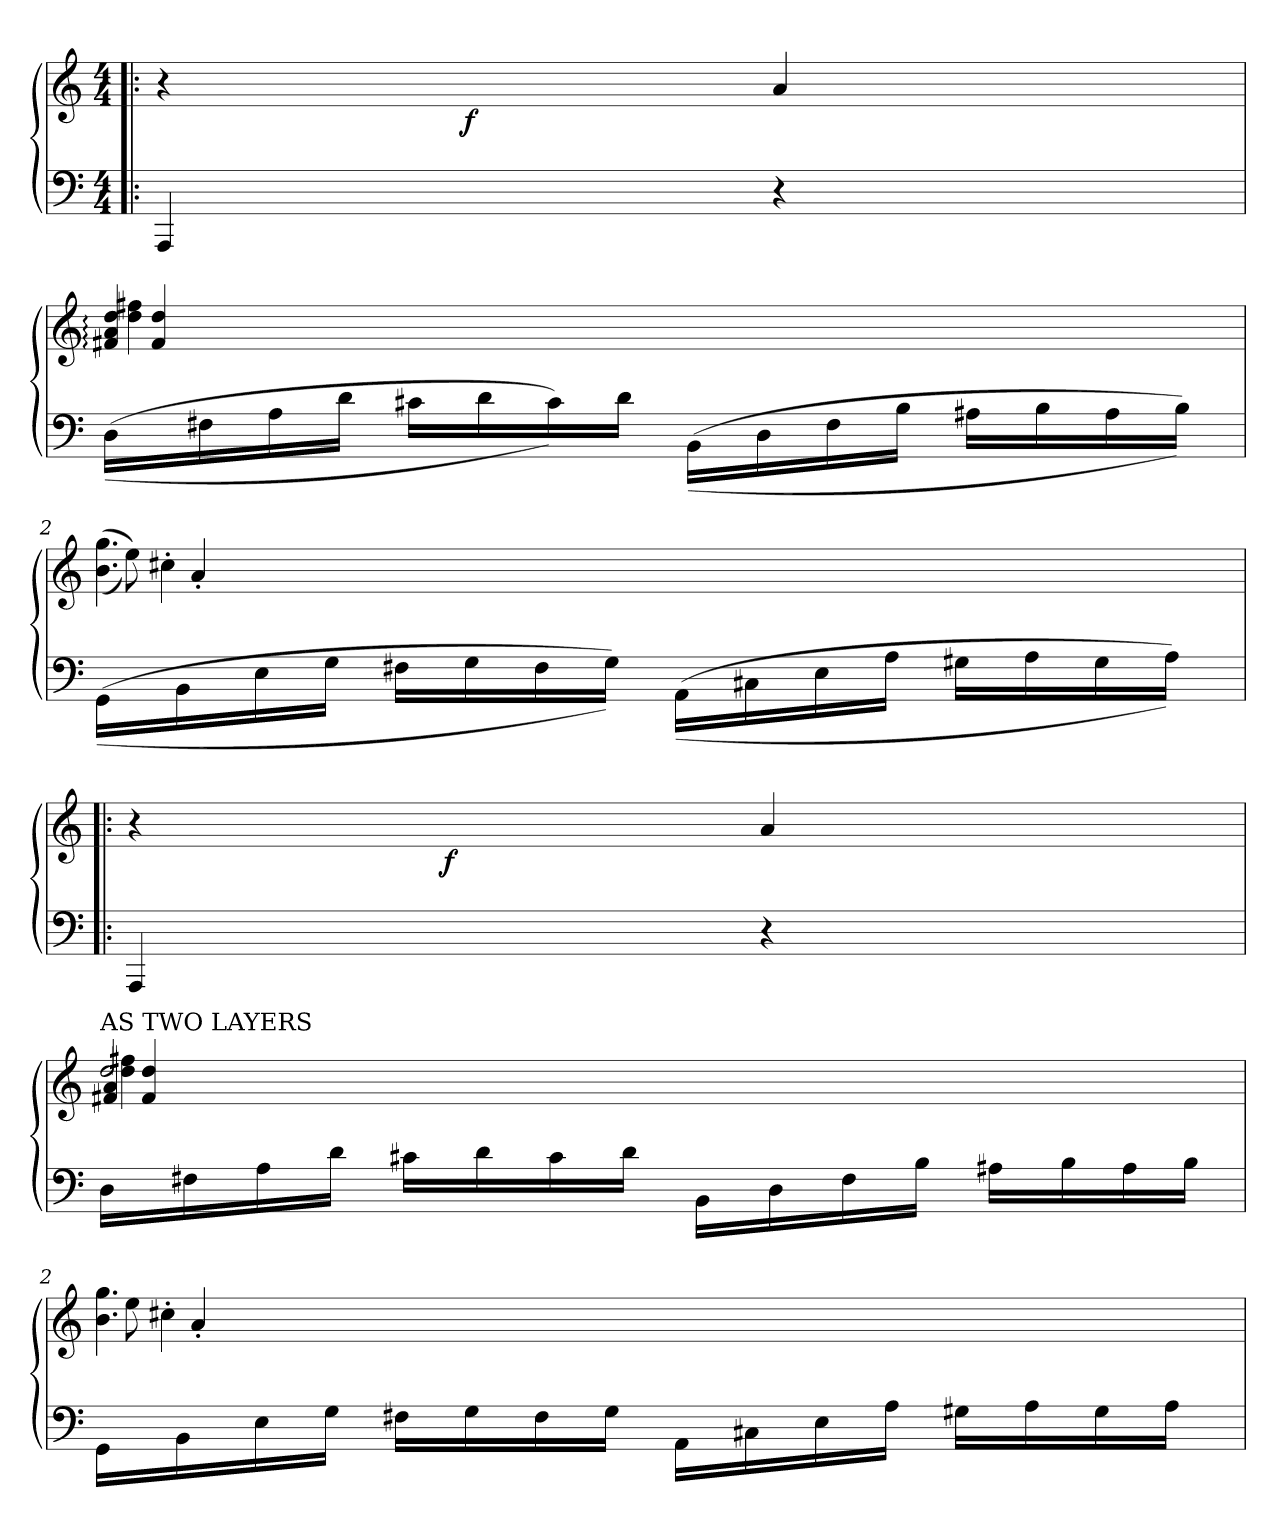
**kern	**kern	**dynam
*part1	*part1	*part1
*staff2	*staff1	*staff1/2
*clefF4	*clefG2	*
*M4/4	*M4/4	*
=!|:	=!|:	=!|:
*	*^	*
4AAA/	4r	8ryy	.
!	!	!	!LO:DY:b
.	.	4.ryy	f
4r	4a/	.	.
=1	=1	=1	=1
!	!LO:TX:a:t=AS SINGLE CHORD WITH\nDIFFERING NOTEHEADS	!	!
!LO:N:vis=16	!LO:N:vis=2	!	!
*	*v	*v	*
(>(>1D\LL	4dd:/ 4a:/ 4f#:/	.
.	4ff# 4dd	.
.	4dd/ 4f#/	.
.	1ryy	.
!LO:N:vis=16	!	!
1F#\	.	.
.	1ryy	.
!LO:N:vis=16	!	!
1A\	.	.
.	1ryy	.
!LO:N:vis=16	!	!
1d\JJ	.	.
.	1ryy	.
!LO:N:vis=16	!	!
1c#\LL	.	.
.	1ryy	.
!LO:N:vis=16	!	!
1d\	.	.
.	1ryy	.
!LO:N:vis=16	!	!
1c#\))	.	.
.	1ryy	.
!LO:N:vis=16	!	!
1d\JJ	.	.
.	1ryy	.
!LO:N:vis=16	!	!
(>(>1BB\LL	.	.
.	1ryy	.
!LO:N:vis=16	!	!
1D\	.	.
.	1ryy	.
!LO:N:vis=16	!	!
1F#\	.	.
.	1ryy	.
!LO:N:vis=16	!	!
1B\JJ	.	.
.	1ryy	.
!LO:N:vis=16	!	!
1A#X\LL	.	.
.	1ryy	.
!LO:N:vis=16	!	!
1B\	.	.
.	1ryy	.
!LO:N:vis=16	!	!
1A#\	.	.
.	1ryy	.
!LO:N:vis=16	!	!
1B\JJ))	.	.
.	4ryy	.
=2	=2	=2
!LO:N:vis=16	!	!
(>(>1GG\LL	(>(>4.gg\ 4.b\	.
!	!LO:N:vis=8	!
.	2ee\))	.
.	4cc#'\	.
!LO:N:vis=16	!	!
1BB\	.	.
.	4a'/	.
.	1ryy	.
!LO:N:vis=16	!	!
1E\	.	.
.	1ryy	.
!LO:N:vis=16	!	!
1G\JJ	.	.
.	1ryy	.
!LO:N:vis=16	!	!
1F#\LL	.	.
.	1ryy	.
!LO:N:vis=16	!	!
1G\	.	.
.	1ryy	.
!LO:N:vis=16	!	!
1F#\	.	.
.	1ryy	.
!LO:N:vis=16	!	!
1G\JJ))	.	.
.	1ryy	.
!LO:N:vis=16	!	!
(>(>1AA\LL	.	.
.	1ryy	.
!LO:N:vis=16	!	!
1C#\	.	.
.	1ryy	.
!LO:N:vis=16	!	!
1E\	.	.
.	1ryy	.
!LO:N:vis=16	!	!
1A\JJ	.	.
.	1ryy	.
!LO:N:vis=16	!	!
1G#X\LL	.	.
.	1ryy	.
!LO:N:vis=16	!	!
1A\	.	.
.	1ryy	.
!LO:N:vis=16	!	!
1G#\	.	.
.	1ryy	.
!LO:N:vis=16	!	!
1A\JJ))	.	.
.	2ryy	.
.	8ryy	.
=!|:	=!|:	=!|:
*	*^	*
4AAA/	4r	8ryy	.
!	!	!	!LO:DY:b
.	.	4.ryy	f
4r	4a/	.	.
=1	=1	=1	=1
!	!LO:TX:a:t=AS TWO LAYERS	!	!
!LO:N:vis=16	!LO:N:vis=2	!	!
1D\LL	4dd:/	4a/ 4f#/	.
.	4ff# 4dd	1ryy	.
.	4dd/ 4f#/	.	.
.	1ryy	.	.
!LO:N:vis=16	!	!	!
1F#\	.	.	.
.	.	1ryy	.
.	1ryy	.	.
!LO:N:vis=16	!	!	!
1A\	.	.	.
.	.	1ryy	.
.	1ryy	.	.
!LO:N:vis=16	!	!	!
1d\JJ	.	.	.
.	.	1ryy	.
.	1ryy	.	.
!LO:N:vis=16	!	!	!
1c#\LL	.	.	.
.	.	1ryy	.
.	1ryy	.	.
!LO:N:vis=16	!	!	!
1d\	.	.	.
.	.	1ryy	.
.	1ryy	.	.
!LO:N:vis=16	!	!	!
1c#\	.	.	.
.	.	1ryy	.
.	1ryy	.	.
!LO:N:vis=16	!	!	!
1d\JJ	.	.	.
.	.	1ryy	.
.	1ryy	.	.
!LO:N:vis=16	!	!	!
1BB\LL	.	.	.
.	.	1ryy	.
.	1ryy	.	.
!LO:N:vis=16	!	!	!
1D\	.	.	.
.	.	1ryy	.
.	1ryy	.	.
!LO:N:vis=16	!	!	!
1F#\	.	.	.
.	.	1ryy	.
.	1ryy	.	.
!LO:N:vis=16	!	!	!
1B\JJ	.	.	.
.	.	1ryy	.
.	1ryy	.	.
!LO:N:vis=16	!	!	!
1A#X\LL	.	.	.
.	.	4%15ryy	.
.	1ryy	.	.
!LO:N:vis=16	!	!	!
1B\	.	.	.
.	1ryy	.	.
!LO:N:vis=16	!	!	!
1A#\	.	.	.
.	1ryy	.	.
!LO:N:vis=16	!	!	!
1B\JJ	.	.	.
.	4ryy	.	.
*	*v	*v	*
=2	=2	=2
!LO:N:vis=16	!	!
1GG\LL	4.gg\ 4.b\	.
!	!LO:N:vis=8	!
.	2ee\	.
.	4cc#'\	.
!LO:N:vis=16	!	!
1BB\	.	.
.	4a'/	.
.	1ryy	.
!LO:N:vis=16	!	!
1E\	.	.
.	1ryy	.
!LO:N:vis=16	!	!
1G\JJ	.	.
.	1ryy	.
!LO:N:vis=16	!	!
1F#\LL	.	.
.	1ryy	.
!LO:N:vis=16	!	!
1G\	.	.
.	1ryy	.
!LO:N:vis=16	!	!
1F#\	.	.
.	1ryy	.
!LO:N:vis=16	!	!
1G\JJ	.	.
.	1ryy	.
!LO:N:vis=16	!	!
1AA\LL	.	.
.	1ryy	.
!LO:N:vis=16	!	!
1C#\	.	.
.	1ryy	.
!LO:N:vis=16	!	!
1E\	.	.
.	1ryy	.
!LO:N:vis=16	!	!
1A\JJ	.	.
.	1ryy	.
!LO:N:vis=16	!	!
1G#X\LL	.	.
.	1ryy	.
!LO:N:vis=16	!	!
1A\	.	.
.	1ryy	.
!LO:N:vis=16	!	!
1G#\	.	.
.	1ryy	.
!LO:N:vis=16	!	!
1A\JJ	.	.
.	2ryy	.
.	8ryy	.
=	=	=
*-	*-	*-
